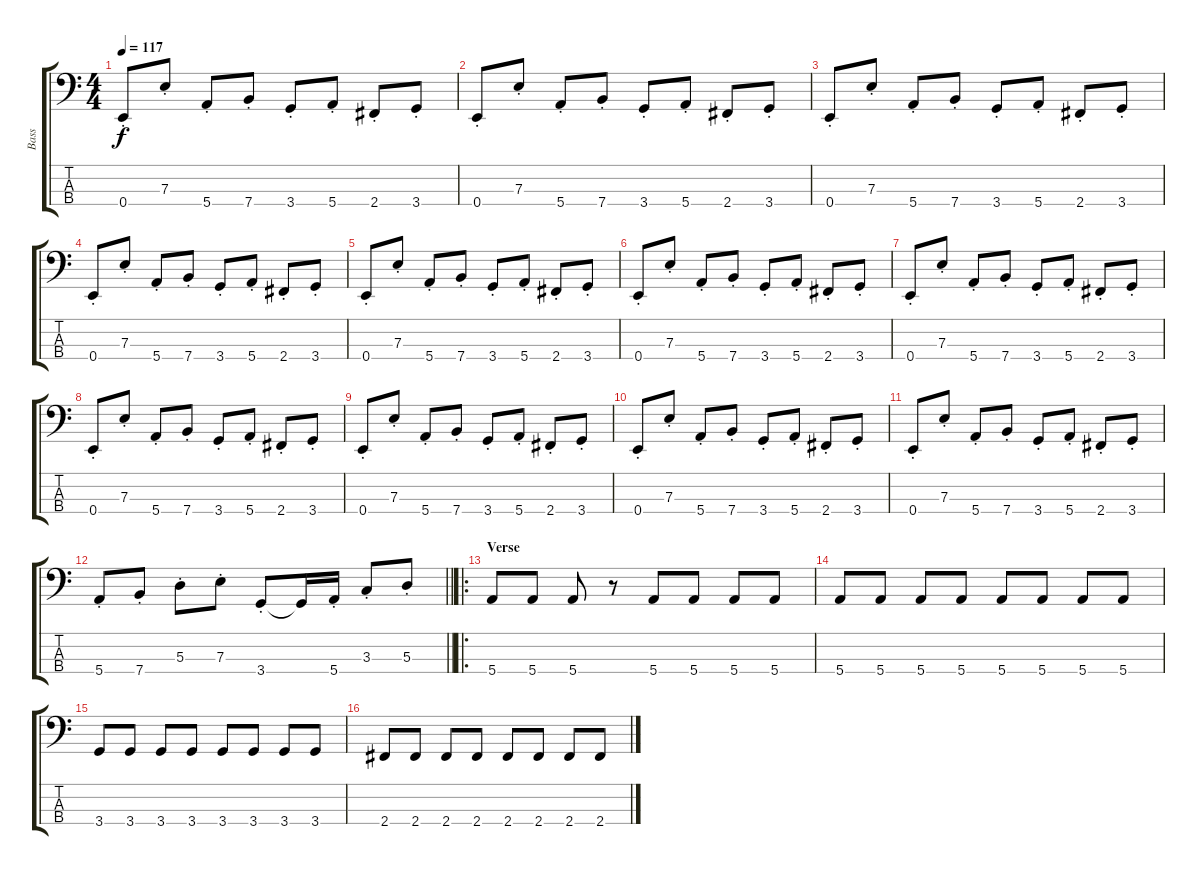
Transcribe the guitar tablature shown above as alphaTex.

\track ("Bass" "Bass") {instrument electricbasspick}
\staff {score tabs}
\tuning (G2 D2 A1 E1) {hide}
\ts (4 4)
\tempo 117
\clef f4
\ks c
0.4{st}.8{dy f instrument electricbasspick} 7.3{st}.8 5.4{st}.8 7.4{st}.8 3.4{st}.8 5.4{st}.8 2.4{st}.8 3.4{st}.8 |
0.4{st}.8 7.3{st}.8 5.4{st}.8 7.4{st}.8 3.4{st}.8 5.4{st}.8 2.4{st}.8 3.4{st}.8 |
0.4{st}.8 7.3{st}.8 5.4{st}.8 7.4{st}.8 3.4{st}.8 5.4{st}.8 2.4{st}.8 3.4{st}.8 |
0.4{st}.8 7.3{st}.8 5.4{st}.8 7.4{st}.8 3.4{st}.8 5.4{st}.8 2.4{st}.8 3.4{st}.8 |
0.4{st}.8 7.3{st}.8 5.4{st}.8 7.4{st}.8 3.4{st}.8 5.4{st}.8 2.4{st}.8 3.4{st}.8 |
0.4{st}.8 7.3{st}.8 5.4{st}.8 7.4{st}.8 3.4{st}.8 5.4{st}.8 2.4{st}.8 3.4{st}.8 |
0.4{st}.8 7.3{st}.8 5.4{st}.8 7.4{st}.8 3.4{st}.8 5.4{st}.8 2.4{st}.8 3.4{st}.8 |
0.4{st}.8 7.3{st}.8 5.4{st}.8 7.4{st}.8 3.4{st}.8 5.4{st}.8 2.4{st}.8 3.4{st}.8 |
0.4{st}.8 7.3{st}.8 5.4{st}.8 7.4{st}.8 3.4{st}.8 5.4{st}.8 2.4{st}.8 3.4{st}.8 |
0.4{st}.8 7.3{st}.8 5.4{st}.8 7.4{st}.8 3.4{st}.8 5.4{st}.8 2.4{st}.8 3.4{st}.8 |
0.4{st}.8 7.3{st}.8 5.4{st}.8 7.4{st}.8 3.4{st}.8 5.4{st}.8 2.4{st}.8 3.4{st}.8 |
\barLineRight lightlight
5.4{st}.8 7.4{st}.8 5.3{st}.8 7.3{st}.8 3.4{st}.8 3.4{t}.16 5.4{st}.16 3.3{st}.8 5.3{st}.8 |
\ro
\section ("" "Verse")
5.4.8 5.4.8 5.4.8 r.8 5.4.8 5.4.8 5.4.8 5.4.8 |
5.4.8 5.4.8 5.4.8 5.4.8 5.4.8 5.4.8 5.4.8 5.4.8 |
3.4.8 3.4.8 3.4.8 3.4.8 3.4.8 3.4.8 3.4.8 3.4.8 |
2.4.8 2.4.8 2.4.8 2.4.8 2.4.8 2.4.8 2.4.8 2.4.8
